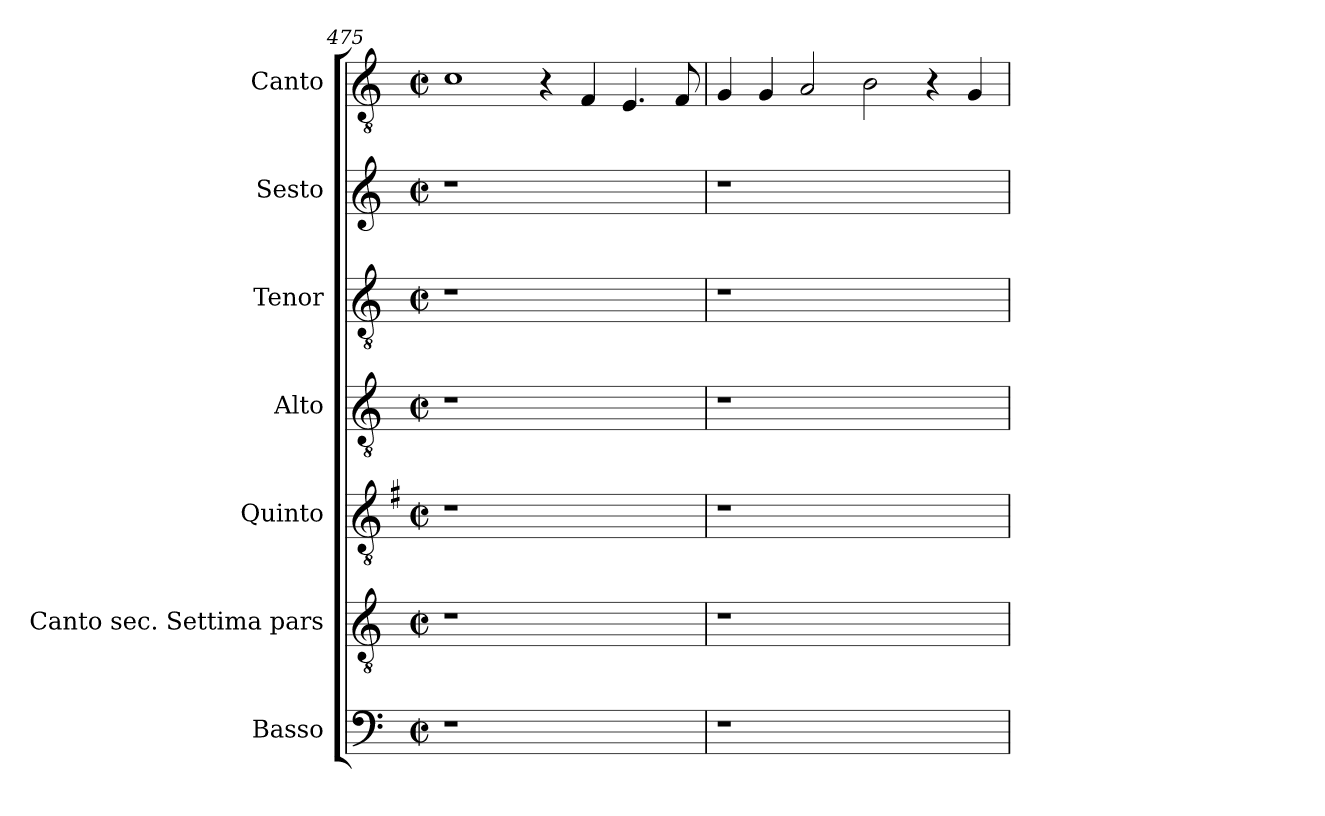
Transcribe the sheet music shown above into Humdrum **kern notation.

**kern	**kern	**kern	**kern	**kern	**kern	**kern
*part7	*part6	*part5	*part4	*part3	*part2	*part1
*staff7	*staff6	*staff5	*staff4	*staff3	*staff2	*staff1
*I"Basso	*I"Canto sec. Settima pars	*I"Quinto	*I"Alto	*I"Tenor	*I"Sesto	*I"Canto
*	*	*I'Quinto	*I'Alto	*I'Tenor	*I'Sesto	*I'Canto
*clefF4	*clefGv2	*clefGv2	*clefGv2	*clefGv2	*clefG2	*clefGv2
*k[]	*k[]	*k[f#]	*k[]	*k[]	*k[]	*k[]
*C:	*C:	*G:	*C:	*C:	*C:	*C:
*M2/2	*M2/2	*M2/2	*M2/2	*M2/2	*M2/2	*M2/2
*met(c|)	*met(c|)	*met(c|)	*met(c|)	*met(c|)	*met(c|)	*met(c|)
=475	=475	=475	=475	=475	=475	=475
1r	1r	1r	1r	1r	1r	1c
1ryy	1ryy	1ryy	1ryy	1ryy	1ryy	4r
.	.	.	.	.	.	4F/
.	.	.	.	.	.	4.E/
.	.	.	.	.	.	8F/
=476	=476	=476	=476	=476	=476	=476
1r	1r	1r	1r	1r	1r	4G/
.	.	.	.	.	.	4G/
.	.	.	.	.	.	2A/
1ryy	1ryy	1ryy	1ryy	1ryy	1ryy	2B\
.	.	.	.	.	.	4r
.	.	.	.	.	.	4G/
=	=	=	=	=	=	=
*-	*-	*-	*-	*-	*-	*-
